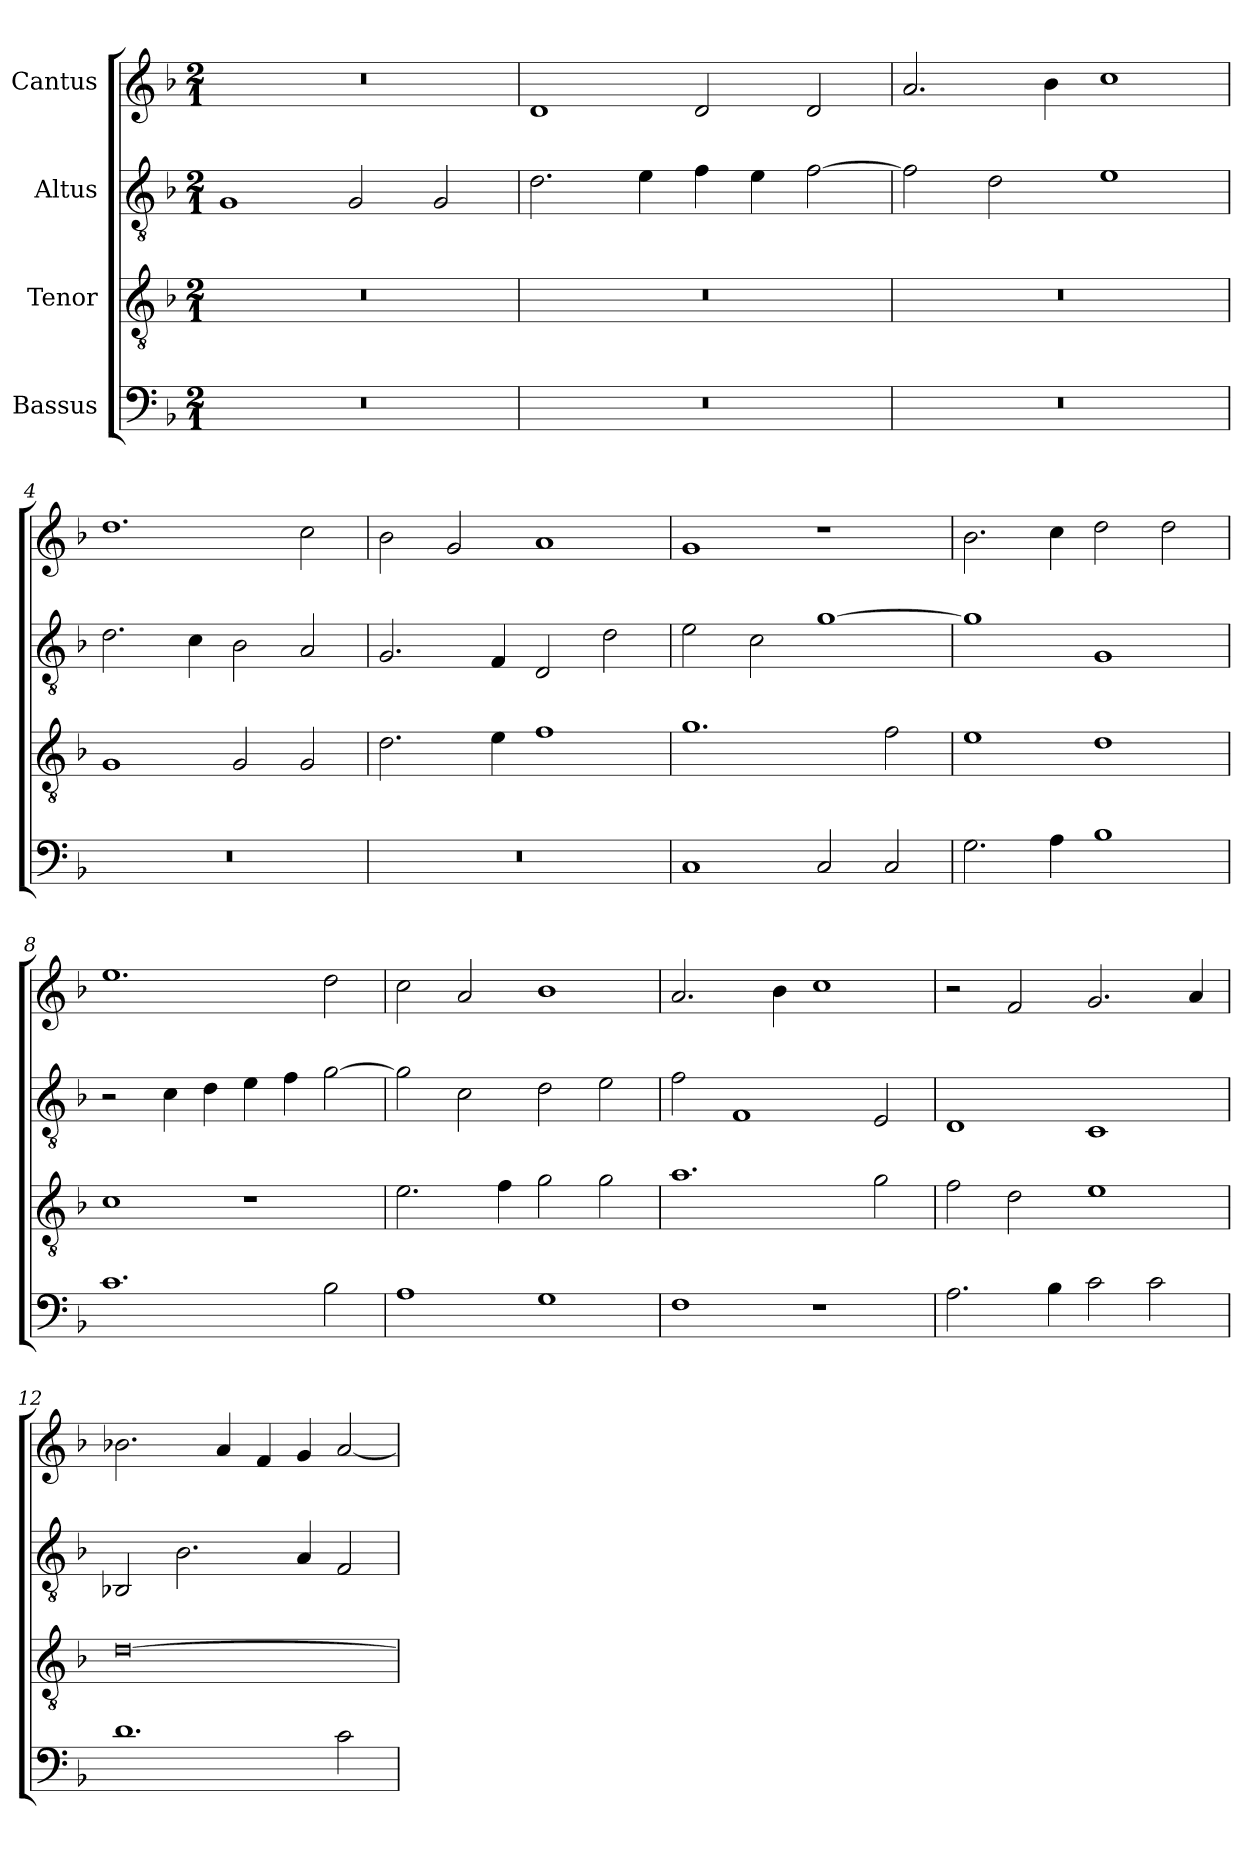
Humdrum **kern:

**kern	**kern	**kern	**kern
*part4	*part3	*part2	*part1
*staff4	*staff3	*staff2	*staff1
*I"Bassus	*I"Tenor	*I"Altus	*I"Cantus
!!LO:PB:g=z
*clefF4	*clefGv2	*clefGv2	*clefG2
*	*ITrd7c12	*ITrd7c12	*
*k[b-]	*k[b-]	*k[b-]	*k[b-]
*F:	*F:	*F:	*F:
*M2/1	*M2/1	*M2/1	*M2/1
*MM320	*MM320	*MM320	*MM320
=1	=1	=1	=1
!LO:N:vis=1	!LO:N:vis=1	!	!LO:N:vis=1
0r	0r	1GGi	0r
.	.	2GGi/	.
.	.	2GGi/	.
=2	=2	=2	=2
!LO:N:vis=1	!LO:N:vis=1	!	!
0r	0r	2.Di\	1di
.	.	4Ei\	.
.	.	4Fi\	2di/
.	.	4Ei\	.
.	.	[>2Fi\	2di/
=3	=3	=3	=3
!LO:N:vis=1	!LO:N:vis=1	!	!
0r	0r	2Fi\]	2.ai/
.	.	2Di\	.
.	.	.	4b-i\
.	.	1Ei	1cci
=4	=4	=4	=4
!LO:N:vis=1	!	!	!
0r	1GGi	2.Di\	1.ddi
.	.	4Ci\	.
.	2GGi/	2BB-i\	.
.	2GGi/	2AAi/	2cci\
=5	=5	=5	=5
!LO:N:vis=1	!	!	!
0r	2.Di\	2.GGi/	2b-i\
.	.	.	2gi/
.	4Ei\	4FFi/	.
.	1Fi	2DDi/	1ai
.	.	2Di\	.
!!LO:LB:g=z
=6	=6	=6	=6
1Ci	1.Gi	2Ei\	1gi
.	.	2Ci\	.
2Ci/	.	[>1Gi	1r
2Ci/	2Fi\	.	.
=7	=7	=7	=7
2.Gi\	1Ei	1Gi]	2.b-i\
4Ai\	.	.	4cci\
1B-i	1Di	1GGi	2ddi\
.	.	.	2ddi\
=8	=8	=8	=8
1.ci	1Ci	2r	1.eei
.	.	4Ci\	.
.	.	4Di\	.
.	1r	4Ei\	.
.	.	4Fi\	.
2B-i\	.	[>2Gi\	2ddi\
=9	=9	=9	=9
1Ai	2.Ei\	2Gi\]	2cci\
.	.	2Ci\	2ai/
.	4Fi\	.	.
1Gi	2Gi\	2Di\	1b-i
.	2Gi\	2Ei\	.
=10	=10	=10	=10
1Fi	1.Ai	2Fi\	2.ai/
.	.	1FFi	.
.	.	.	4b-i\
1r	.	.	1cci
.	2Gi\	2EEi/	.
!!LO:LB:g=z
=11	=11	=11	=11
2.Ai\	2Fi\	1DDi	2r
.	2Di\	.	2fi/
4B-i\	.	.	.
2ci\	1Ei	1CCi	2.gi/
2ci\	.	.	.
.	.	.	4ai/
=12	=12	=12	=12
1.di	[>0Di	2BBB-Xi/	2.b-Xi\
.	.	2.BB-i\	.
.	.	.	4ai/
.	.	.	4fi/
.	.	4AAi/	4gi/
2ci\	.	2FFi/	[<2ai/
=	=	=	=
*-	*-	*-	*-
